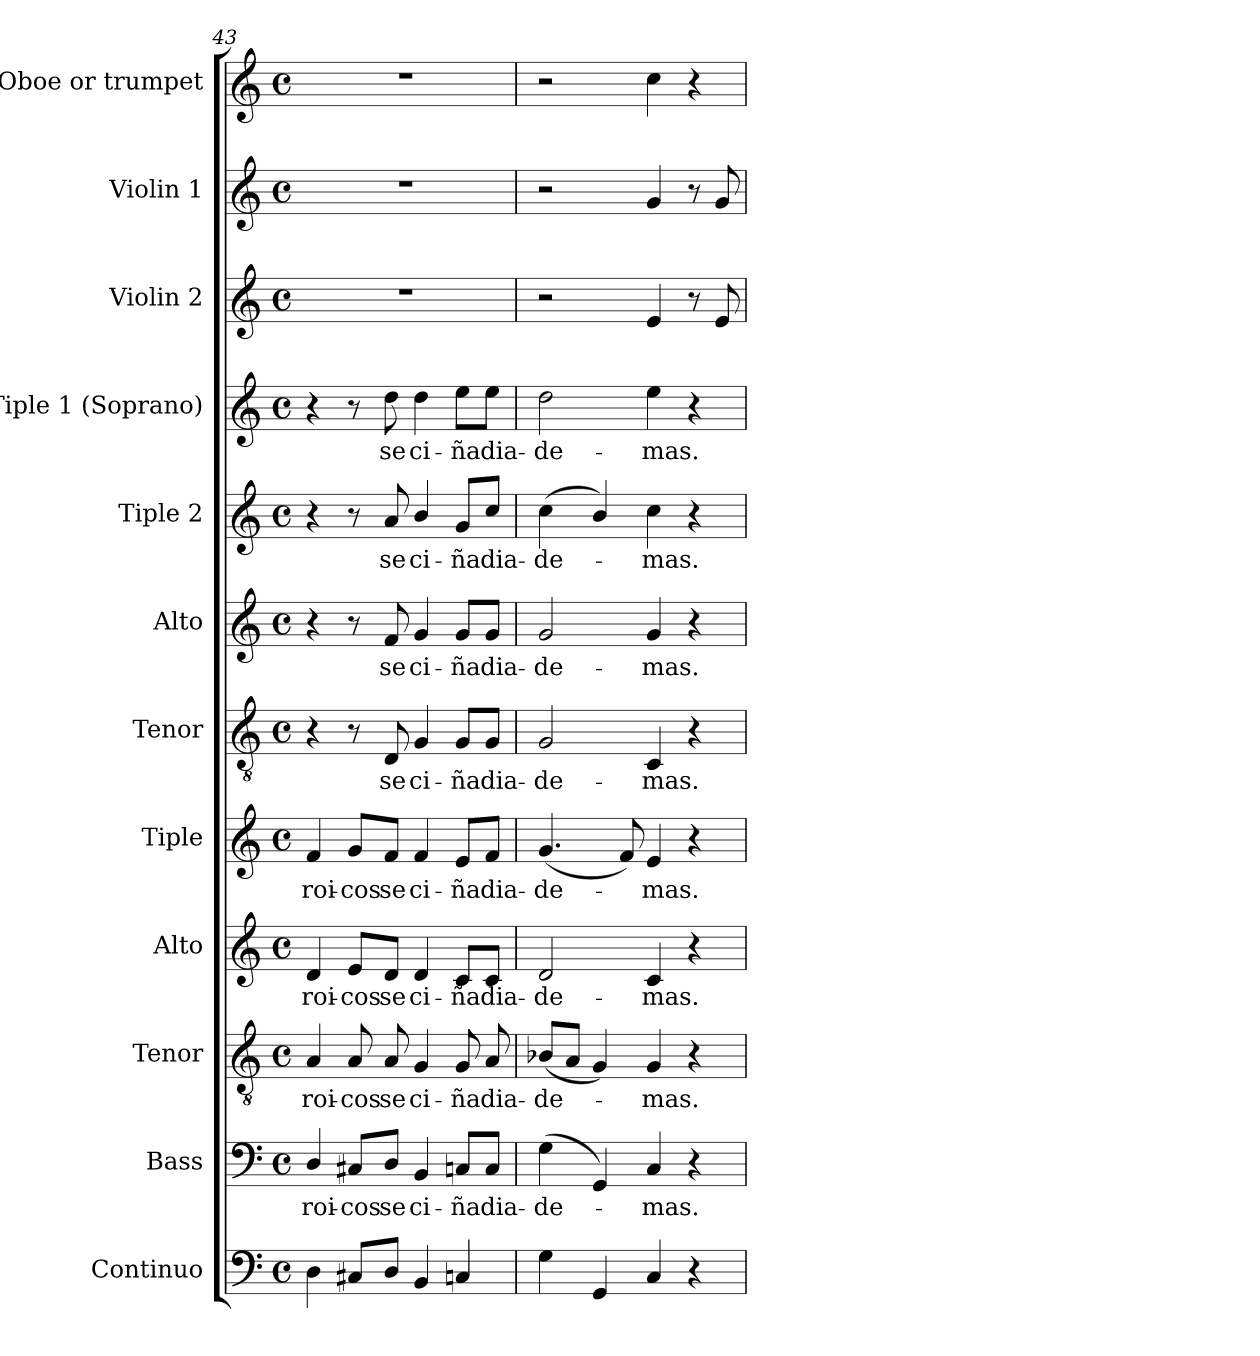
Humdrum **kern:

**kern	**kern	**text	**kern	**text	**kern	**text	**kern	**text	**kern	**text	**kern	**text	**kern	**text	**kern	**text	**kern	**kern	**kern
*part12	*part11	*part11	*part10	*part10	*part9	*part9	*part8	*part8	*part7	*part7	*part6	*part6	*part5	*part5	*part4	*part4	*part3	*part2	*part1
*staff12	*staff11	*staff11	*staff10	*staff10	*staff9	*staff9	*staff8	*staff8	*staff7	*staff7	*staff6	*staff6	*staff5	*staff5	*staff4	*staff4	*staff3	*staff2	*staff1
*I"Continuo	*I"Bass	*	*I"Tenor	*	*I"Alto	*	*I"Tiple	*	*I"Tenor	*	*I"Alto	*	*I"Tiple 2	*	*I"Tiple 1 (Soprano)	*	*I"Violin 2	*I"Violin 1	*I"Oboe or trumpet
*	*I'B.	*	*I'T.	*	*I'A.	*	*	*	*I'T.	*	*I'A.	*	*	*	*I'S1.	*	*I'Vln. 2	*I'Vln. 1	*I'Ob.
*clefF4	*clefF4	*	*clefGv2	*	*clefG2	*	*clefG2	*	*clefGv2	*	*clefG2	*	*clefG2	*	*clefG2	*	*clefG2	*clefG2	*clefG2
*	*	*	*ITrd7c12	*	*	*	*	*	*ITrd7c12	*	*	*	*	*	*	*	*	*	*
*k[]	*k[]	*	*k[]	*	*k[]	*	*k[]	*	*k[]	*	*k[]	*	*k[]	*	*k[]	*	*k[]	*k[]	*k[]
*C:	*C:	*	*C:	*	*C:	*	*C:	*	*C:	*	*C:	*	*C:	*	*C:	*	*C:	*C:	*C:
*M4/4	*M4/4	*	*M4/4	*	*M4/4	*	*M4/4	*	*M4/4	*	*M4/4	*	*M4/4	*	*M4/4	*	*M4/4	*M4/4	*M4/4
*met(c)	*met(c)	*	*met(c)	*	*met(c)	*	*met(c)	*	*met(c)	*	*met(c)	*	*met(c)	*	*met(c)	*	*met(c)	*met(c)	*met(c)
=43	=43	=43	=43	=43	=43	=43	=43	=43	=43	=43	=43	=43	=43	=43	=43	=43	=43	=43	=43
!	!	!LO:LY:b:color=#000000	!	!	!	!	!	!	!	!	!	!	!	!	!	!	!	!	!
!	!	!	!	!LO:LY:b:color=#000000	!	!	!	!	!	!	!	!	!	!	!	!	!	!	!
!	!	!	!	!	!	!LO:LY:b:color=#000000	!	!	!	!	!	!	!	!	!	!	!	!	!
!	!	!	!	!	!	!	!	!LO:LY:b:color=#000000	!	!	!	!	!	!	!	!	!	!	!
4Di\	4Di/	-roi-	4AAi/	-roi-	4di/	-roi-	4fi/	-roi-	4r	.	4r	.	4r	.	4r	.	1r	1r	1r
!	!	!LO:LY:b:color=#000000	!	!	!	!	!	!	!	!	!	!	!	!	!	!	!	!	!
!	!	!	!	!LO:LY:b:color=#000000	!	!	!	!	!	!	!	!	!	!	!	!	!	!	!
!	!	!	!	!	!	!LO:LY:b:color=#000000	!	!	!	!	!	!	!	!	!	!	!	!	!
!	!	!	!	!	!	!	!	!LO:LY:b:color=#000000	!	!	!	!	!	!	!	!	!	!	!
8C#Xi/L	8C#Xi/L	-cos	8AAi/	-cos	8ei/L	-cos	8gi/L	-cos	8r	.	8r	.	8r	.	8r	.	.	.	.
!	!	!LO:LY:b:color=#000000	!	!	!	!	!	!	!	!	!	!	!	!	!	!	!	!	!
!	!	!	!	!LO:LY:b:color=#000000	!	!	!	!	!	!	!	!	!	!	!	!	!	!	!
!	!	!	!	!	!	!LO:LY:b:color=#000000	!	!	!	!	!	!	!	!	!	!	!	!	!
!	!	!	!	!	!	!	!	!LO:LY:b:color=#000000	!	!	!	!	!	!	!	!	!	!	!
!	!	!	!	!	!	!	!	!	!	!LO:LY:b:color=#000000	!	!	!	!	!	!	!	!	!
!	!	!	!	!	!	!	!	!	!	!	!	!LO:LY:b:color=#000000	!	!	!	!	!	!	!
!	!	!	!	!	!	!	!	!	!	!	!	!	!	!LO:LY:b:color=#000000	!	!	!	!	!
!	!	!	!	!	!	!	!	!	!	!	!	!	!	!	!	!LO:LY:b:color=#000000	!	!	!
8Di/J	8Di/J	se	8AAi/	se	8di/J	se	8fi/J	se	8DDi/	se	8fi/	se	8ai/	se	8ddi\	se	.	.	.
!	!	!LO:LY:b:color=#000000	!	!	!	!	!	!	!	!	!	!	!	!	!	!	!	!	!
!	!	!	!	!LO:LY:b:color=#000000	!	!	!	!	!	!	!	!	!	!	!	!	!	!	!
!	!	!	!	!	!	!LO:LY:b:color=#000000	!	!	!	!	!	!	!	!	!	!	!	!	!
!	!	!	!	!	!	!	!	!LO:LY:b:color=#000000	!	!	!	!	!	!	!	!	!	!	!
!	!	!	!	!	!	!	!	!	!	!LO:LY:b:color=#000000	!	!	!	!	!	!	!	!	!
!	!	!	!	!	!	!	!	!	!	!	!	!LO:LY:b:color=#000000	!	!	!	!	!	!	!
!	!	!	!	!	!	!	!	!	!	!	!	!	!	!LO:LY:b:color=#000000	!	!	!	!	!
!	!	!	!	!	!	!	!	!	!	!	!	!	!	!	!	!LO:LY:b:color=#000000	!	!	!
4BBi/	4BBi/	ci-	4GGi/	ci-	4di/	ci-	4fi/	ci-	4GGi/	ci-	4gi/	ci-	4bi/	ci-	4ddi\	ci-	.	.	.
!	!	!LO:LY:b:color=#000000	!	!	!	!	!	!	!	!	!	!	!	!	!	!	!	!	!
!	!	!	!	!LO:LY:b:color=#000000	!	!	!	!	!	!	!	!	!	!	!	!	!	!	!
!	!	!	!	!	!	!LO:LY:b:color=#000000	!	!	!	!	!	!	!	!	!	!	!	!	!
!	!	!	!	!	!	!	!	!LO:LY:b:color=#000000	!	!	!	!	!	!	!	!	!	!	!
!	!	!	!	!	!	!	!	!	!	!LO:LY:b:color=#000000	!	!	!	!	!	!	!	!	!
!	!	!	!	!	!	!	!	!	!	!	!	!LO:LY:b:color=#000000	!	!	!	!	!	!	!
!	!	!	!	!	!	!	!	!	!	!	!	!	!	!LO:LY:b:color=#000000	!	!	!	!	!
!	!	!	!	!	!	!	!	!	!	!	!	!	!	!	!	!LO:LY:b:color=#000000	!	!	!
4Cni/	8Cni/L	-ña	8GGi/	-ña	8ci/L	-ña	8ei/L	-ña	8GGi/L	-ña	8gi/L	-ña	8gi/L	-ña	8eei\L	-ña	.	.	.
!	!	!LO:LY:b:color=#000000	!	!	!	!	!	!	!	!	!	!	!	!	!	!	!	!	!
!	!	!	!	!LO:LY:b:color=#000000	!	!	!	!	!	!	!	!	!	!	!	!	!	!	!
!	!	!	!	!	!	!LO:LY:b:color=#000000	!	!	!	!	!	!	!	!	!	!	!	!	!
!	!	!	!	!	!	!	!	!LO:LY:b:color=#000000	!	!	!	!	!	!	!	!	!	!	!
!	!	!	!	!	!	!	!	!	!	!LO:LY:b:color=#000000	!	!	!	!	!	!	!	!	!
!	!	!	!	!	!	!	!	!	!	!	!	!LO:LY:b:color=#000000	!	!	!	!	!	!	!
!	!	!	!	!	!	!	!	!	!	!	!	!	!	!LO:LY:b:color=#000000	!	!	!	!	!
!	!	!	!	!	!	!	!	!	!	!	!	!	!	!	!	!LO:LY:b:color=#000000	!	!	!
.	8Ci/J	dia-	8AAi/	dia-	8ci/J	dia-	8fi/J	dia-	8GGi/J	dia-	8gi/J	dia-	8cci/J	dia-	8eei\J	dia-	.	.	.
=44	=44	=44	=44	=44	=44	=44	=44	=44	=44	=44	=44	=44	=44	=44	=44	=44	=44	=44	=44
!	!	!LO:LY:b:color=#000000	!	!	!	!	!	!	!	!	!	!	!	!	!	!	!	!	!
!	!	!	!	!LO:LY:b:color=#000000	!	!	!	!	!	!	!	!	!	!	!	!	!	!	!
!	!	!	!	!	!	!LO:LY:b:color=#000000	!	!	!	!	!	!	!	!	!	!	!	!	!
!	!	!	!	!	!	!	!	!LO:LY:b:color=#000000	!	!	!	!	!	!	!	!	!	!	!
!	!	!	!	!	!	!	!	!	!	!LO:LY:b:color=#000000	!	!	!	!	!	!	!	!	!
!	!	!	!	!	!	!	!	!	!	!	!	!LO:LY:b:color=#000000	!	!	!	!	!	!	!
!	!	!	!	!	!	!	!	!	!	!	!	!	!	!LO:LY:b:color=#000000	!	!	!	!	!
!	!	!	!	!	!	!	!	!	!	!	!	!	!	!	!	!LO:LY:b:color=#000000	!	!	!
4Gi\	(4Gi\	-de-	(8BB-Xi/L	-de-	2di/	-de-	(4.gi/	-de-	2GGi/	-de-	2gi/	-de-	(4cci\	-de-	2ddi\	-de-	2r	2r	2r
.	.	.	8AAi/J	.	.	.	.	.	.	.	.	.	.	.	.	.	.	.	.
4GGi/	4GGi/)	.	4GGi/)	.	.	.	.	.	.	.	.	.	4bi/)	.	.	.	.	.	.
.	.	.	.	.	.	.	8fi/)	.	.	.	.	.	.	.	.	.	.	.	.
!	!	!LO:LY:b:color=#000000	!	!	!	!	!	!	!	!	!	!	!	!	!	!	!	!	!
!	!	!	!	!LO:LY:b:color=#000000	!	!	!	!	!	!	!	!	!	!	!	!	!	!	!
!	!	!	!	!	!	!LO:LY:b:color=#000000	!	!	!	!	!	!	!	!	!	!	!	!	!
!	!	!	!	!	!	!	!	!LO:LY:b:color=#000000	!	!	!	!	!	!	!	!	!	!	!
!	!	!	!	!	!	!	!	!	!	!LO:LY:b:color=#000000	!	!	!	!	!	!	!	!	!
!	!	!	!	!	!	!	!	!	!	!	!	!LO:LY:b:color=#000000	!	!	!	!	!	!	!
!	!	!	!	!	!	!	!	!	!	!	!	!	!	!LO:LY:b:color=#000000	!	!	!	!	!
!	!	!	!	!	!	!	!	!	!	!	!	!	!	!	!	!LO:LY:b:color=#000000	!	!	!
4Ci/	4Ci/	-mas.	4GGi/	-mas.	4ci/	-mas.	4ei/	-mas.	4CCi/	-mas.	4gi/	-mas.	4cci\	-mas.	4eei\	-mas.	4ei/	4gi/	4cci\
4r	4r	.	4r	.	4r	.	4r	.	4r	.	4r	.	4r	.	4r	.	8r	8r	4r
.	.	.	.	.	.	.	.	.	.	.	.	.	.	.	.	.	8ei/	8gi/	.
=	=	=	=	=	=	=	=	=	=	=	=	=	=	=	=	=	=	=	=
*-	*-	*-	*-	*-	*-	*-	*-	*-	*-	*-	*-	*-	*-	*-	*-	*-	*-	*-	*-
